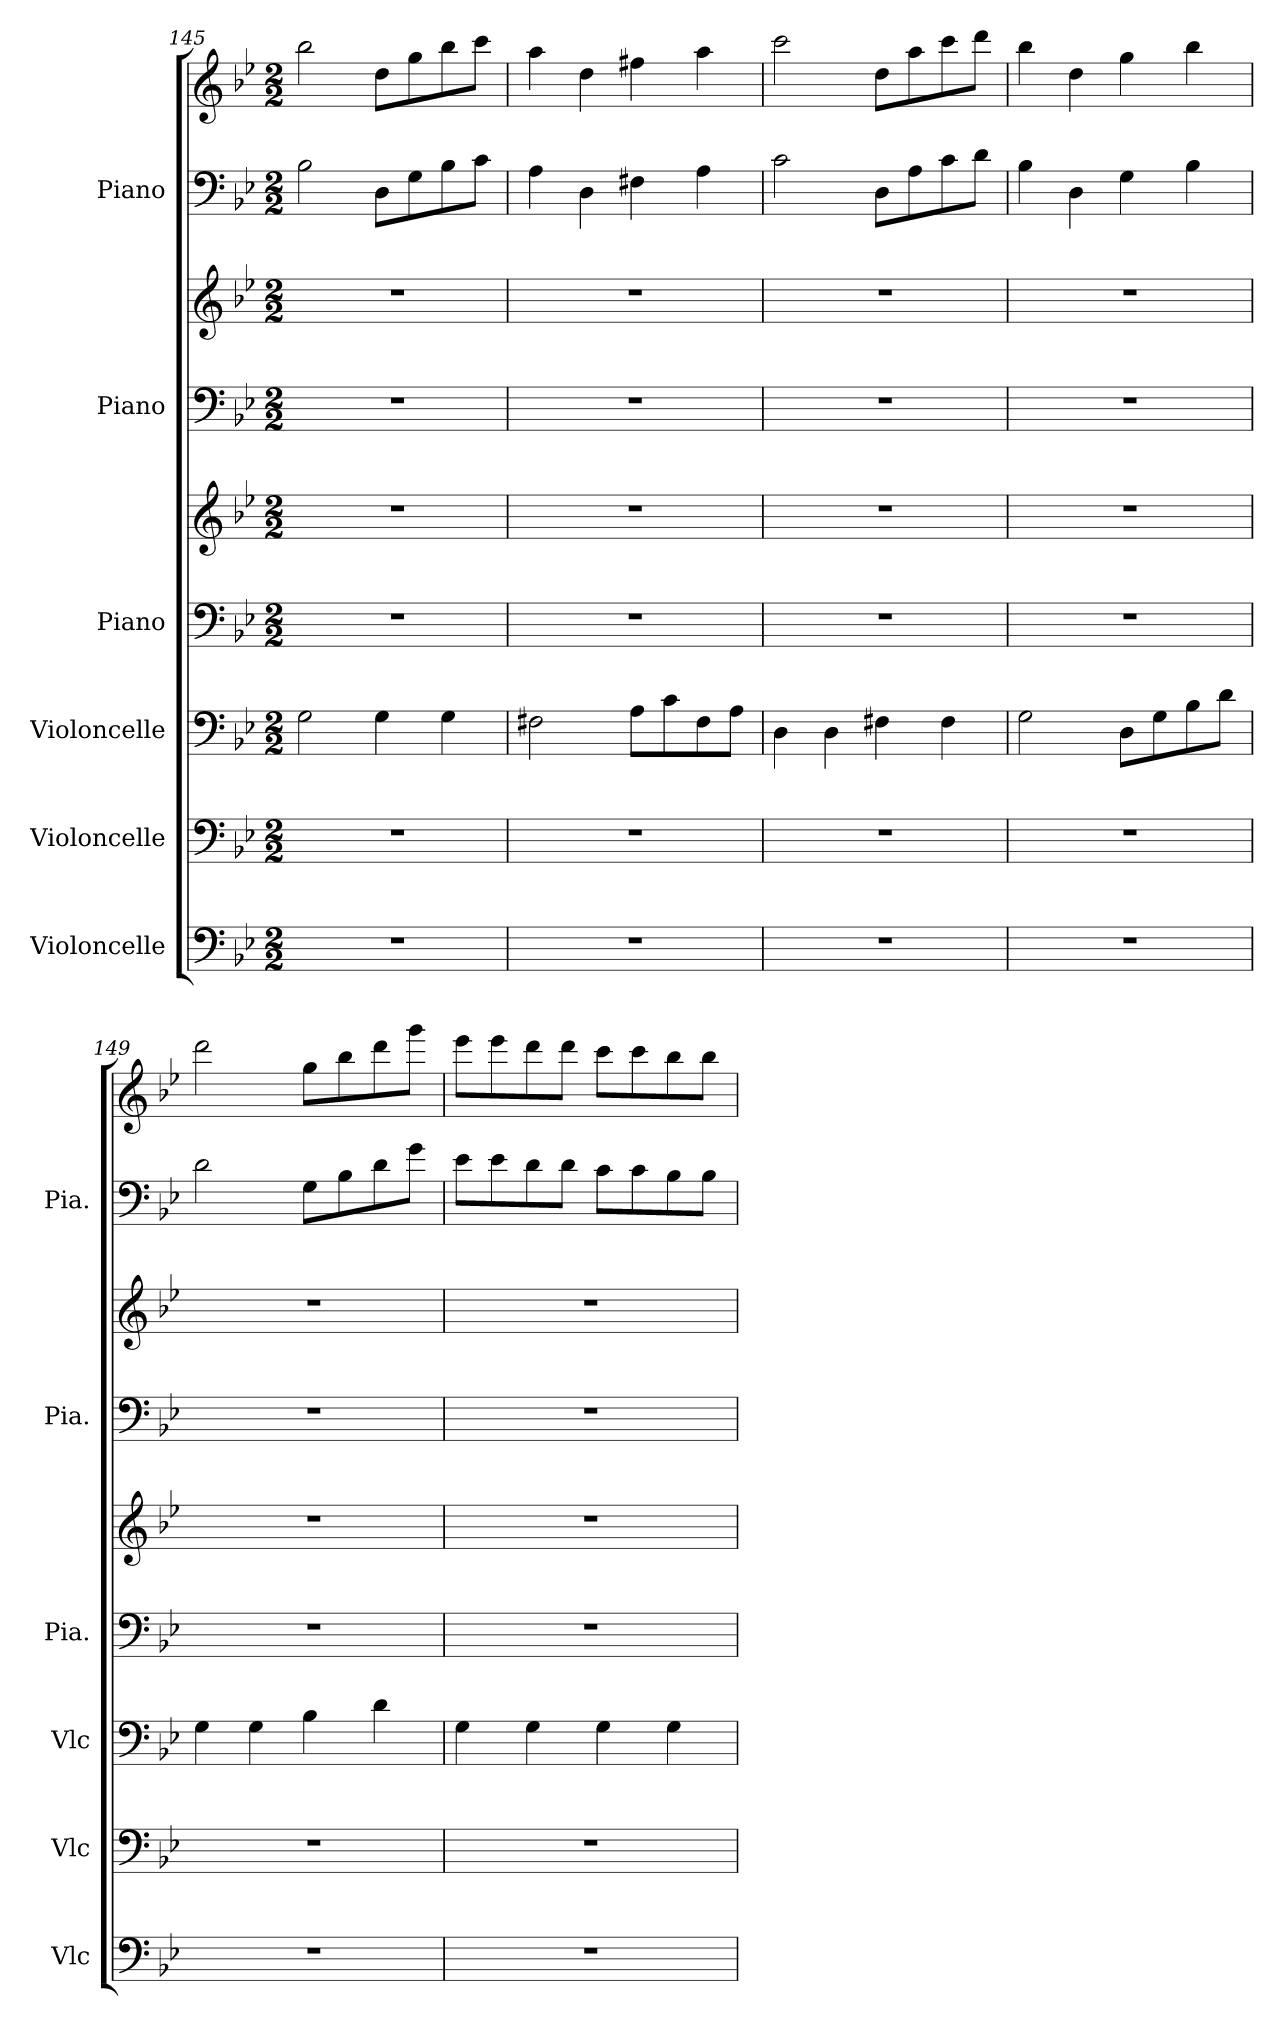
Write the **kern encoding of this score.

**kern	**kern	**kern	**kern	**kern	**kern	**kern	**kern	**kern	**dynam
*part6	*part5	*part4	*part3	*part3	*part2	*part2	*part1	*part1	*part1
*staff9	*staff8	*staff7	*staff6	*staff5	*staff4	*staff3	*staff2	*staff1	*staff1/2
*I"Violoncelle	*I"Violoncelle	*I"Violoncelle	*I"Piano	*	*I"Piano	*	*I"Piano	*	*
*I'Vlc	*I'Vlc	*I'Vlc	*I'Pia.	*	*I'Pia.	*	*I'Pia.	*	*
*clefF4	*clefF4	*clefF4	*clefF4	*clefG2	*clefF4	*clefG2	*clefF4	*clefG2	*
*k[b-e-]	*k[b-e-]	*k[b-e-]	*k[b-e-]	*k[b-e-]	*k[b-e-]	*k[b-e-]	*k[b-e-]	*k[b-e-]	*
*M2/2	*M2/2	*M2/2	*M2/2	*M2/2	*M2/2	*M2/2	*M2/2	*M2/2	*
=145	=145	=145	=145	=145	=145	=145	=145	=145	=145
!	!	!	!	!	!	!	!	!	!LO:DY:b=2
!	!	!	!	!	!	!	!	!	!LO:DY:n=1:b
1r	1r	2G\	1r	1r	1r	1r	2B-\	2bb-\	mp mp
.	.	4G\	.	.	.	.	8D\L	8dd\L	.
.	.	.	.	.	.	.	8G\	8gg\	.
.	.	4G\	.	.	.	.	8B-\	8bb-\	.
.	.	.	.	.	.	.	8c\J	8ccc\J	.
=146	=146	=146	=146	=146	=146	=146	=146	=146	=146
1r	1r	2F#X\	1r	1r	1r	1r	4A\	4aa\	.
.	.	.	.	.	.	.	4D\	4dd\	.
.	.	8A\L	.	.	.	.	4F#X\	4ff#X\	.
.	.	8c\	.	.	.	.	.	.	.
.	.	8F#\	.	.	.	.	4A\	4aa\	.
.	.	8A\J	.	.	.	.	.	.	.
=147	=147	=147	=147	=147	=147	=147	=147	=147	=147
1r	1r	4D\	1r	1r	1r	1r	2c\	2ccc\	.
.	.	4D\	.	.	.	.	.	.	.
.	.	4F#X\	.	.	.	.	8D\L	8dd\L	.
.	.	.	.	.	.	.	8A\	8aa\	.
.	.	4F#\	.	.	.	.	8c\	8ccc\	.
.	.	.	.	.	.	.	8d\J	8ddd\J	.
=148	=148	=148	=148	=148	=148	=148	=148	=148	=148
1r	1r	2G\	1r	1r	1r	1r	4B-\	4bb-\	.
.	.	.	.	.	.	.	4D\	4dd\	.
.	.	8D\L	.	.	.	.	4G\	4gg\	.
.	.	8G\	.	.	.	.	.	.	.
.	.	8B-\	.	.	.	.	4B-\	4bb-\	.
.	.	8d\J	.	.	.	.	.	.	.
!!LO:PB:g=z
=149	=149	=149	=149	=149	=149	=149	=149	=149	=149
1r	1r	4G\	1r	1r	1r	1r	2d\	2ddd\	.
.	.	4G\	.	.	.	.	.	.	.
.	.	4B-\	.	.	.	.	8G\L	8gg\L	.
.	.	.	.	.	.	.	8B-\	8bb-\	.
.	.	4d\	.	.	.	.	8d\	8ddd\	.
.	.	.	.	.	.	.	8g\J	8ggg\J	.
=150	=150	=150	=150	=150	=150	=150	=150	=150	=150
1r	1r	4G\	1r	1r	1r	1r	8e-\L	8eee-\L	.
.	.	.	.	.	.	.	8e-\	8eee-\	.
.	.	4G\	.	.	.	.	8d\	8ddd\	.
.	.	.	.	.	.	.	8d\J	8ddd\J	.
.	.	4G\	.	.	.	.	8c\L	8ccc\L	.
.	.	.	.	.	.	.	8c\	8ccc\	.
.	.	4G\	.	.	.	.	8B-\	8bb-\	.
.	.	.	.	.	.	.	8B-\J	8bb-\J	.
=	=	=	=	=	=	=	=	=	=
*-	*-	*-	*-	*-	*-	*-	*-	*-	*-
